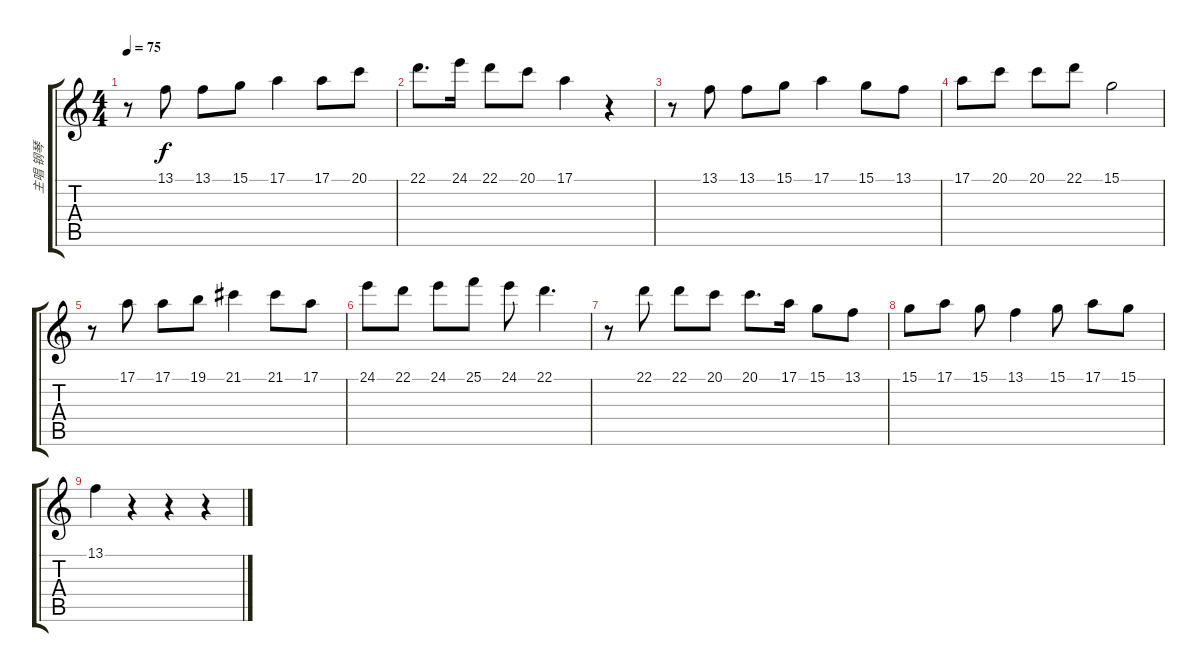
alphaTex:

\track ("主唱 钢琴" "主唱 钢琴") {instrument voiceoohs}
\staff {score tabs}
\tuning (E4 B3 G3 D3 A2 E2) {hide}
\ts (4 4)
\tempo 75
\clef g2
\ks c
r.8{dy f} 13.1.8 13.1.8 15.1.8 17.1.4 17.1.8 20.1.8 |
22.1.8{d} 24.1.16 22.1.8 20.1.8 17.1.4 r.4 |
r.8 13.1.8 13.1.8 15.1.8 17.1.4 15.1.8 13.1.8 |
17.1.8 20.1.8 20.1.8 22.1.8 15.1.2 |
r.8 17.1.8 17.1.8 19.1.8 21.1.4 21.1.8 17.1.8 |
24.1.8 22.1.8 24.1.8 25.1.8 24.1.8 22.1.4{d} |
r.8 22.1.8 22.1.8 20.1.8 20.1.8{d} 17.1.16 15.1.8 13.1.8 |
15.1.8 17.1.8 15.1.8 13.1.4 15.1.8 17.1.8 15.1.8 |
13.1.4 r.4 r.4 r.4
